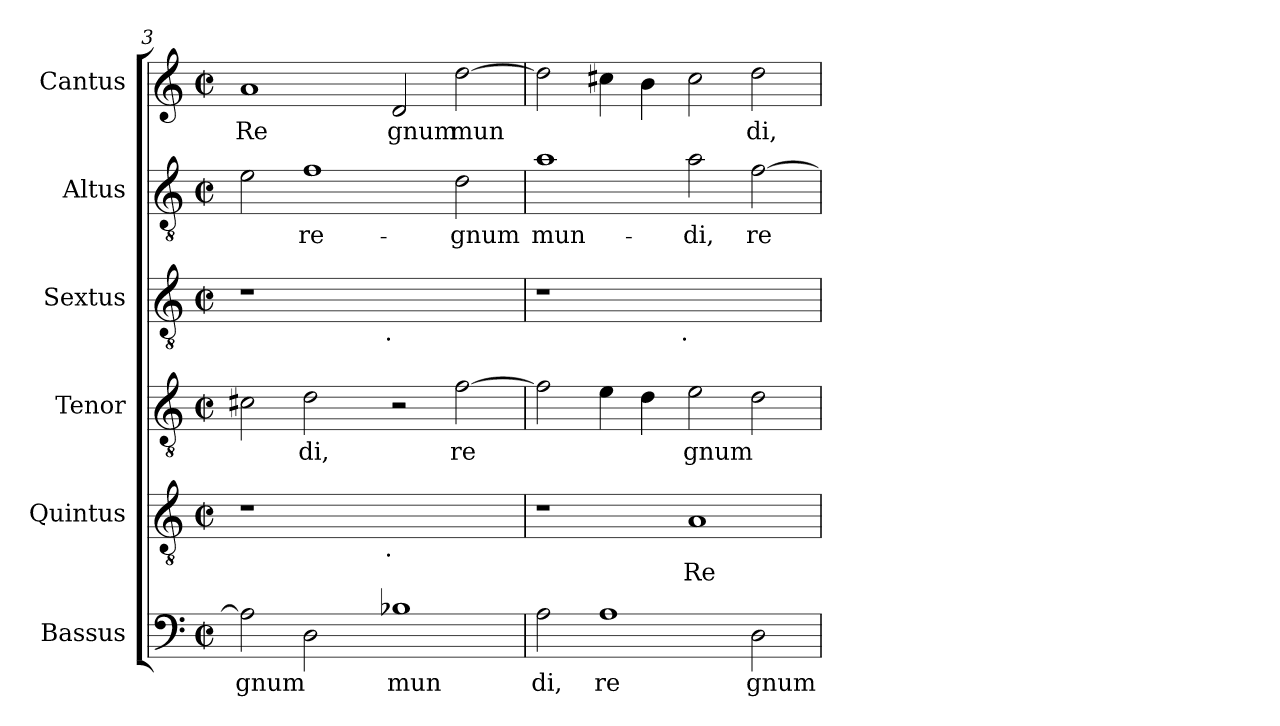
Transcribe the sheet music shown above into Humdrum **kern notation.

**kern	**text	**kern	**text	**kern	**text	**kern	**kern	**text	**kern	**text
*part6	*part6	*part5	*part5	*part4	*part4	*part3	*part2	*part2	*part1	*part1
*staff6	*staff6	*staff5	*staff5	*staff4	*staff4	*staff3	*staff2	*staff2	*staff1	*staff1
*I"Bassus	*	*I"Quintus	*	*I"Tenor	*	*I"Sextus	*I"Altus	*	*I"Cantus	*
*clefF4	*	*clefGv2	*	*clefGv2	*	*clefGv2	*clefGv2	*	*clefG2	*
*k[]	*	*k[]	*	*k[]	*	*k[]	*k[]	*	*k[]	*
*C:	*	*C:	*	*C:	*	*C:	*C:	*	*C:	*
*M2/2	*	*M2/2	*	*M2/2	*	*M2/2	*M2/2	*	*M2/2	*
*met(c|)	*	*met(c|)	*	*met(c|)	*	*met(c|)	*met(c|)	*	*met(c|)	*
=3	=3	=3	=3	=3	=3	=3	=3	=3	=3	=3
!	!LO:LY:b:cj	!	!	!	!LO:LY:b:cj	!	!	!LO:LY:b:cj	!	!LO:LY:b:cj
*	*	*^	*	*	*	*^	*	*	*	*
2A\]	gnum	1r	2ryy	.	2c#X\	--	1r	2ryy	2e\	.	1a	Re
!	!LO:LY:b:cj	!	!	!	!	!LO:LY:b:cj	!	!	!	!LO:LY:b:cj	!	!
2D\	.	.	4ryy	.	2d\	-di,	.	4ryy	1f	re-	.	.
.	.	.	8...ryy	.	.	.	.	8...ryy	.	.	.	.
!	!	!	!	!	!	!	!	!LO:TX:b:t=.	!	!	!	!
!	!	!	!LO:TX:b:t=.	!	!	!	!	!	!	!	!	!
.	.	.	1ryy	.	.	.	.	1ryy	.	.	.	.
!	!LO:LY:b:cj	!	!	!	!	!	!	!	!	!	!	!LO:LY:b:cj
1B-	mun	1ryy	.	.	2r	.	1ryy	.	.	.	2d/	gnum
!	!	!	!	!	!	!LO:LY:b:cj	!	!	!	!LO:LY:b:cj	!	!LO:LY:b:cj
.	.	.	.	.	[>2f\	re-	.	.	2d\	-gnum	[>2dd\	mun
.	.	.	64ryy	.	.	.	.	64ryy	.	.	.	.
=4	=4	=4	=4	=4	=4	=4	=4	=4	=4	=4	=4	=4
!	!LO:LY:b:cj	!	!	!	!	!LO:LY:b:cj	!	!	!	!LO:LY:b:cj	!	!LO:LY:b:cj
*	*	*v	*v	*	*	*	*	*	*	*	*	*
2A\	di,	1r	.	2f\]	--	1r	2ryy	1a	mun-	2dd\]	.
!	!LO:LY:b:cj	!	!	!	!LO:LY:b:cj	!	!	!	!	!	!LO:LY:b:cj
1A	re	.	.	4e\	--	.	4ryy	.	.	4cc#X\	.
!	!	!	!	!	!LO:LY:b:cj	!	!	!	!	!	!LO:LY:b:cj
.	.	.	.	4d\	--	.	8...ryy	.	.	4b\	.
!	!	!	!	!	!	!	!LO:TX:b:t=.	!	!	!	!
.	.	.	.	.	.	.	1ryy	.	.	.	.
!	!	!	!LO:LY:b:cj	!	!LO:LY:b:cj	!	!	!	!LO:LY:b:cj	!	!LO:LY:b:cj
.	.	1A	Re-	2e\	-gnum	1ryy	.	2a\	-di,	2cc#\	.
!	!LO:LY:b:cj	!	!	!	!LO:LY:b:cj	!	!	!	!LO:LY:b:cj	!	!LO:LY:b:cj
2D\	gnum	.	.	2d\	.	.	.	[>2f\	re-	2dd\	di,
.	.	.	.	.	.	.	64ryy	.	.	.	.
*	*	*	*	*	*	*v	*v	*	*	*	*
=	=	=	=	=	=	=	=	=	=	=
*-	*-	*-	*-	*-	*-	*-	*-	*-	*-	*-
